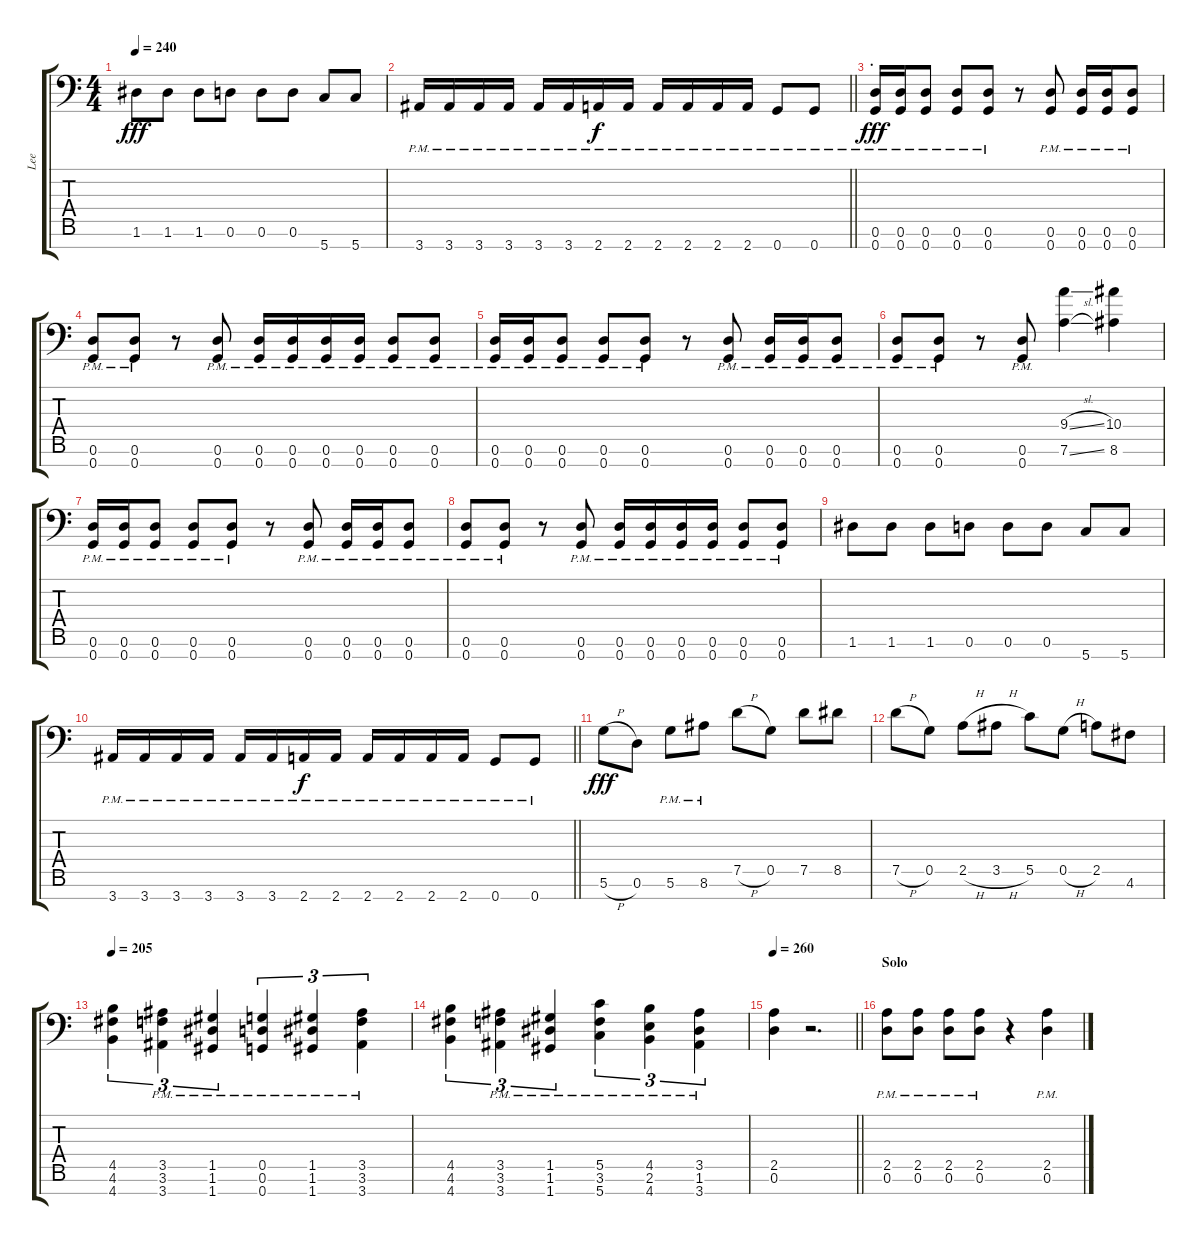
\track ("Lee" "Lee") {instrument distortionguitar}
\staff {score tabs}
\tuning (D4 A3 F3 C3 G2 D2 G1) {hide}
\ts (4 4)
\tempo 240
\clef f4
\ks c
1.6.8{dy fff} 1.6.8 1.6.8 0.6.8 0.6.8 0.6.8 5.7.8 5.7.8 |
\barLineRight lightlight
3.7{pm}.16 3.7{pm}.16 3.7{pm}.16 3.7{pm}.16 3.7{pm}.16 3.7{pm}.16 2.7{pm}.16{dy f} 2.7{pm}.16 2.7{pm}.16 2.7{pm}.16 2.7{pm}.16 2.7{pm}.16 0.7{pm}.8 0.7{pm}.8 |
\section ("" ".")
(0.6{pm} 0.7{pm}).16{dy fff} (0.6{pm} 0.7{pm}).16 (0.6{pm} 0.7{pm}).8 (0.6{pm} 0.7{pm}).8 (0.6{pm} 0.7{pm}).8 r.8 (0.6{pm} 0.7{pm}).8 (0.6{pm} 0.7{pm}).16 (0.6{pm} 0.7{pm}).16 (0.6{pm} 0.7{pm}).8 |
(0.6{pm} 0.7{pm}).8 (0.6{pm} 0.7{pm}).8 r.8 (0.6{pm} 0.7{pm}).8 (0.6{pm} 0.7{pm}).16 (0.6{pm} 0.7{pm}).16 (0.6 0.7{pm}).16 (0.6{pm} 0.7{pm}).16 (0.6{pm} 0.7{pm}).8 (0.6{pm} 0.7{pm}).8 |
(0.6{pm} 0.7{pm}).16 (0.6{pm} 0.7{pm}).16 (0.6{pm} 0.7{pm}).8 (0.6{pm} 0.7{pm}).8 (0.6{pm} 0.7{pm}).8 r.8 (0.6{pm} 0.7{pm}).8 (0.6{pm} 0.7{pm}).16 (0.6{pm} 0.7{pm}).16 (0.6{pm} 0.7{pm}).8 |
(0.6{pm} 0.7{pm}).8 (0.6{pm} 0.7{pm}).8 r.8 (0.6{pm} 0.7{pm}).8 (9.4{sl} 7.6{sl}).4 (10.4 8.6).4 |
(0.6{pm} 0.7{pm}).16 (0.6{pm} 0.7{pm}).16 (0.6{pm} 0.7{pm}).8 (0.6{pm} 0.7{pm}).8 (0.6{pm} 0.7{pm}).8 r.8 (0.6{pm} 0.7{pm}).8 (0.6{pm} 0.7{pm}).16 (0.6{pm} 0.7{pm}).16 (0.6{pm} 0.7{pm}).8 |
(0.6{pm} 0.7{pm}).8 (0.6{pm} 0.7{pm}).8 r.8 (0.6{pm} 0.7{pm}).8 (0.6{pm} 0.7{pm}).16 (0.6{pm} 0.7{pm}).16 (0.6 0.7{pm}).16 (0.6{pm} 0.7{pm}).16 (0.6{pm} 0.7{pm}).8 (0.6{pm} 0.7{pm}).8 |
1.6.8 1.6.8 1.6.8 0.6.8 0.6.8 0.6.8 5.7.8 5.7.8 |
\barLineRight lightlight
3.7{pm}.16 3.7{pm}.16 3.7{pm}.16 3.7{pm}.16 3.7{pm}.16 3.7{pm}.16 2.7{pm}.16{dy f} 2.7{pm}.16 2.7{pm}.16 2.7{pm}.16 2.7{pm}.16 2.7{pm}.16 0.7{pm}.8 0.7{pm}.8 |
5.6{h}.8{dy fff} 0.6.8 5.6{pm}.8 8.6{pm}.8 7.5{h}.8 0.5.8 7.5.8 8.5.8 |
7.5{h}.8 0.5.8 2.5{h}.8 3.5{h}.8 5.5.8 0.5{h}.8 2.5.8 4.6.8 |
\tempo 205
(4.5 4.6 4.7).4{tu (3 2)} (3.5{pm} 3.6{pm} 3.7{pm}).4{tu (3 2)} (1.5{pm} 1.6{pm} 1.7{pm}).4{tu (3 2)} (0.5{pm} 0.6{pm} 0.7{pm}).4{tu (3 2)} (1.5{pm} 1.6{pm} 1.7{pm}).4{tu (3 2)} (3.5{pm} 3.6{pm} 3.7{pm}).4{tu (3 2)} |
(4.5 4.6 4.7).4{tu (3 2)} (3.5{pm} 3.6{pm} 3.7{pm}).4{tu (3 2)} (1.5{pm} 1.6{pm} 1.7{pm}).4{tu (3 2)} (5.5{pm} 3.6{pm} 5.7{pm}).4{tu (3 2)} (4.5{pm} 2.6{pm} 4.7{pm}).4{tu (3 2)} (3.5{pm} 1.6{pm} 3.7{pm}).4{tu (3 2)} |
\tempo 260
\barLineRight lightlight
(2.5 0.6).4 r.2{d} |
\section ("" "Solo")
(2.5{pm} 0.6{pm}).8 (2.5{pm} 0.6{pm}).8 (2.5{pm} 0.6{pm}).8 (2.5{pm} 0.6{pm}).8 r.4 (2.5{pm} 0.6{pm}).4
